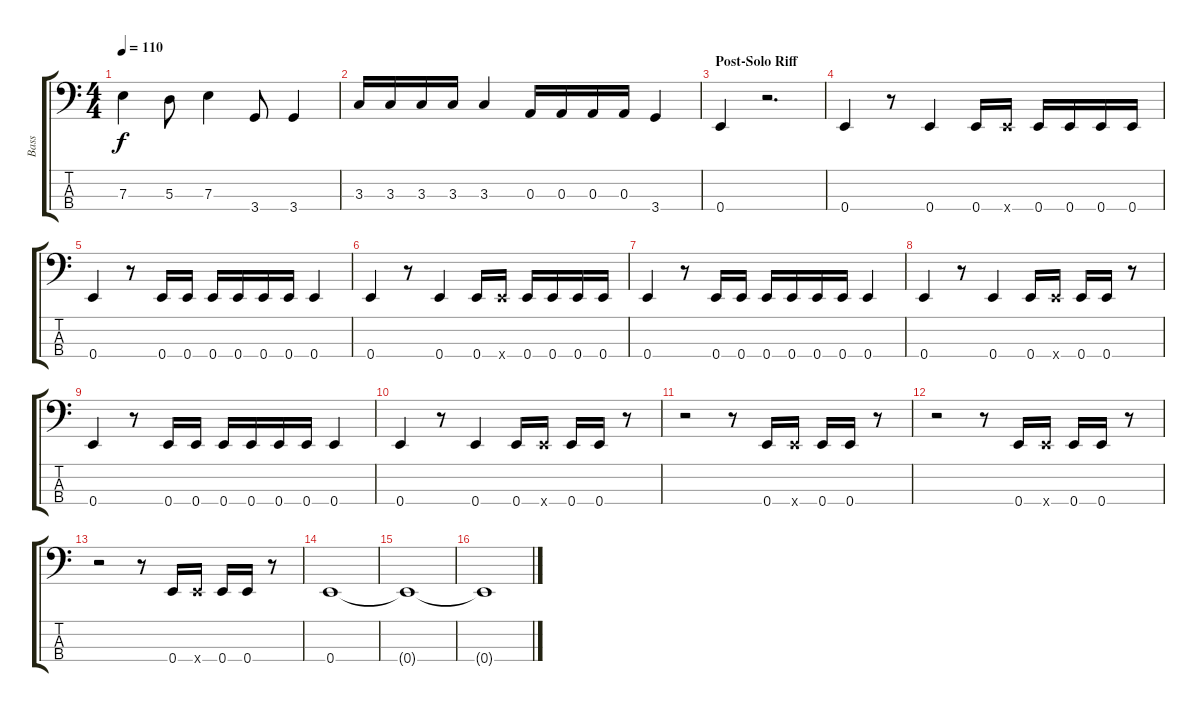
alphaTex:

\track ("Bass" "Bass") {instrument electricbassfinger}
\staff {score tabs}
\tuning (G2 D2 A1 E1) {hide}
\ts (4 4)
\tempo 110
\clef f4
\ks c
7.3.4{dy f} 5.3.8 7.3.4 3.4.8 3.4.4 |
3.3.16 3.3.16 3.3.16 3.3.16 3.3.4 0.3.16 0.3.16 0.3.16 0.3.16 3.4.4 |
\section ("" "Post-Solo Riff")
0.4.4 r.2{d} |
0.4.4 r.8 0.4.4 0.4.16 0.4{x}.16 0.4.16 0.4.16 0.4.16 0.4.16 |
0.4.4 r.8 0.4.16 0.4.16 0.4.16 0.4.16 0.4.16 0.4.16 0.4.4 |
0.4.4 r.8 0.4.4 0.4.16 0.4{x}.16 0.4.16 0.4.16 0.4.16 0.4.16 |
0.4.4 r.8 0.4.16 0.4.16 0.4.16 0.4.16 0.4.16 0.4.16 0.4.4 |
0.4.4 r.8 0.4.4 0.4.16 0.4{x}.16 0.4.16 0.4.16 r.8 |
0.4.4 r.8 0.4.16 0.4.16 0.4.16 0.4.16 0.4.16 0.4.16 0.4.4 |
0.4.4 r.8 0.4.4 0.4.16 0.4{x}.16 0.4.16 0.4.16 r.8 |
r.2 r.8 0.4.16 0.4{x}.16 0.4.16 0.4.16 r.8 |
r.2 r.8 0.4.16 0.4{x}.16 0.4.16 0.4.16 r.8 |
r.2 r.8 0.4.16 0.4{x}.16 0.4.16 0.4.16 r.8 |
0.4.1{volume 0} |
0.4{t}.1 |
0.4{t}.1
